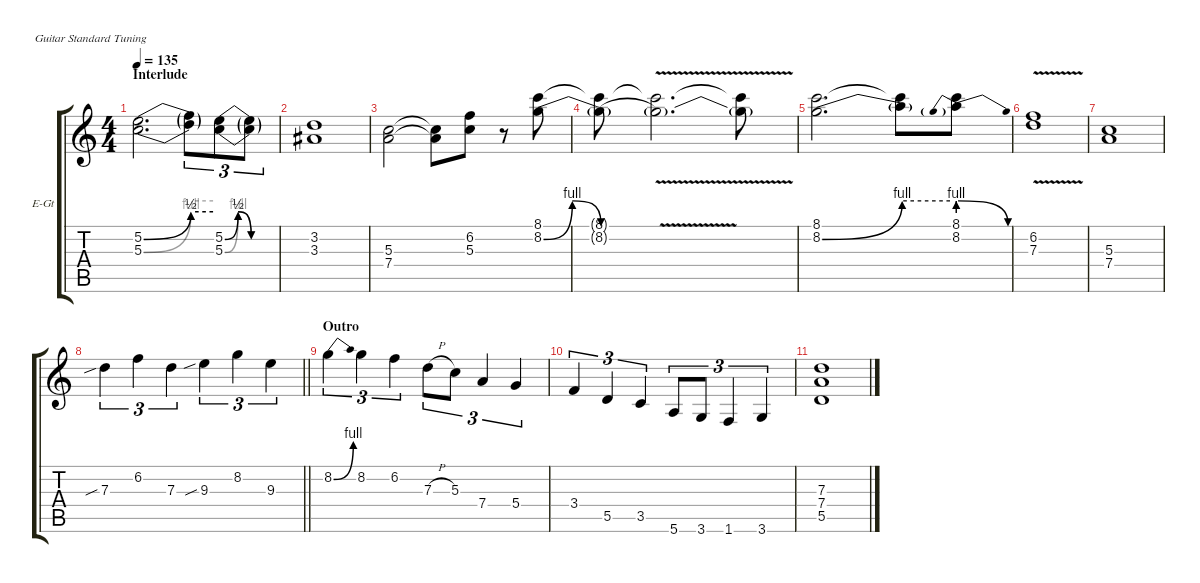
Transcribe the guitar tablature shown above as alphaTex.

\hideDynamics
\bracketExtendMode groupsimilarinstruments
\firstSystemTrackNameOrientation horizontal
\otherSystemsTrackNameOrientation horizontal
\track ("Lead" "E-Gt") {solo instrument distortionguitar}
\staff {score tabs}
\tuning (E4 B3 G3 D3 A2 E2)
\ts (4 4)
\section ("" "Interlude")
\tempo 135
\clef g2
\ks c
(5.2{be (bend 0 0 60 2)} 5.3{be (bend 0 0 60 4)}).2{d dy fff} (5.2{be (hold 0 2 60 2) t} 5.3{be (hold 0 4 60 4) t}).8{tu (3 2) dy f} (5.2{be (bendrelease 0 0 30 2 30 2 60 0)} 5.3{be (bendrelease 0 0 30 4 30 4 60 0)}).8{tu (3 2) dy fff} (5.2{be (hold 0 0 60 0) t} 5.3{be (hold 0 0 60 0) t}).8{tu (3 2) dy f} |
(3.2 3.3).1{dy fff} |
(5.3 7.4).2 (5.3{t} 7.4{t}).8{dy f} (6.2 5.3).8{dy fff} r.8 (8.1 8.2{be (bendrelease 0 0 30 4 30 4 60 0)}).8 |
(8.1{t} 8.2{be (hold 0 0 60 0) t}).8{dy f} (8.1{v t} 8.2{v t}).2{d} (8.1{v t} 8.2{v t}).8 |
(8.1 8.2{be (bend 0 0 60 4)}).2{d dy fff} (8.1{t} 8.2{be (hold 0 4 60 4) t}).8{dy f} (8.1 8.2{be (prebendrelease 0 4 60 0)}).8{dy fff} |
(6.2{v} 7.3{v}).1 |
(5.3 7.4).1{dy f} |
\barLineRight lightlight
7.3{sib}.4{tu (3 2)} 6.2.4{tu (3 2)} 7.3.4{tu (3 2)} 9.3{sib}.4{tu (3 2)} 8.2.4{tu (3 2)} 9.3.4{tu (3 2)} |
\section ("" "Outro")
8.2{be (bend 0 0 60 4)}.4{tu (3 2)} 8.2.4{tu (3 2)} 6.2.4{tu (3 2)} 7.3{h}.8{tu (3 2)} 5.3.8{tu (3 2)} 7.4.4{tu (3 2)} 5.4.4{tu (3 2)} |
3.4.4{tu (3 2)} 5.5.4{tu (3 2)} 3.5.4{tu (3 2)} 5.6.8{tu (3 2)} 3.6.8{tu (3 2)} 1.6.4{tu (3 2)} 3.6.4{tu (3 2)} |
(7.3 7.4 5.5).1
